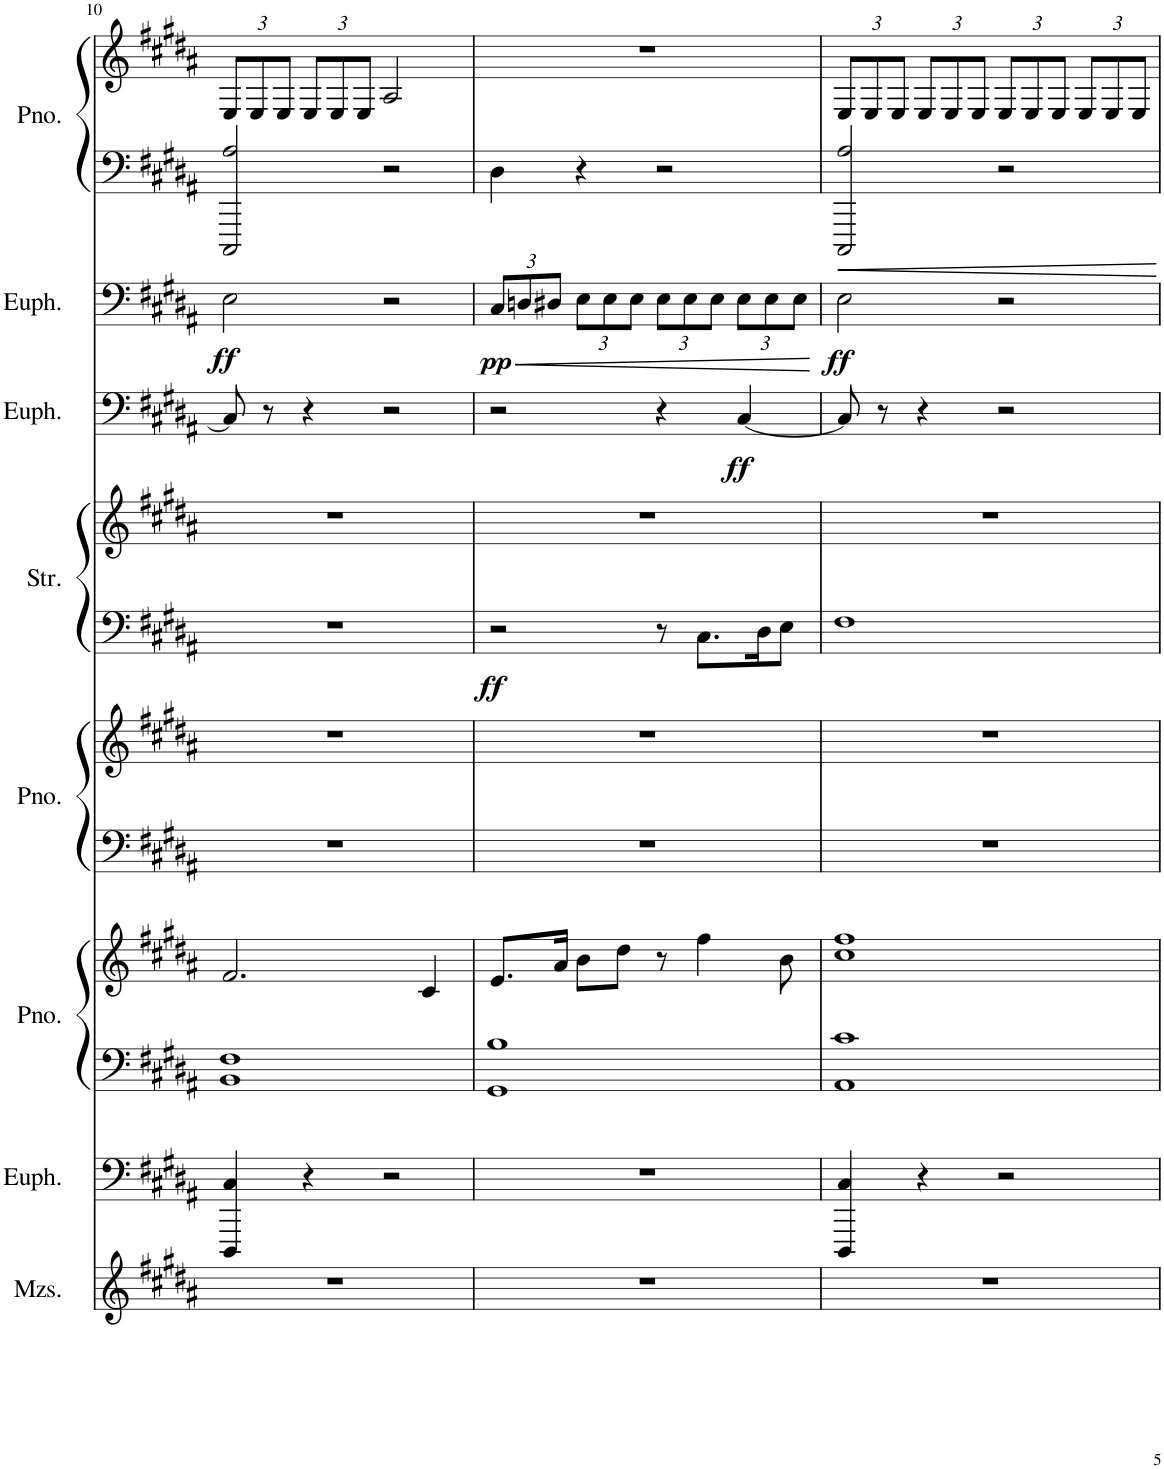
**kern	**kern	**kern	**kern	**kern	**kern	**kern	**kern	**dynam	**kern	**dynam	**kern	**dynam	**kern	**kern
*part8	*part7	*part6	*part6	*part5	*part5	*part4	*part4	*part4	*part3	*part3	*part2	*part2	*part1	*part1
*staff12	*staff11	*staff10	*staff9	*staff8	*staff7	*staff6	*staff5	*staff5/6	*staff4	*staff4	*staff3	*staff3	*staff2	*staff1
*I"Mezzo-soprano	*I"Euphonium	*I"Piano	*	*I"Piano	*	*I"Strings	*	*	*I"Euphonium	*	*I"Euphonium	*	*I"Piano	*
*I'Mzs.	*I'Euph.	*I'Pno.	*	*I'Pno.	*	*I'Str.	*	*	*I'Euph.	*	*I'Euph.	*	*I'Pno.	*
!!LO:PB:g=z
*clefG2	*clefF4	*clefF4	*clefG2	*clefF4	*clefG2	*clefF4	*clefG2	*	*clefF4	*	*clefF4	*	*clefF4	*clefG2
*k[f#c#g#d#a#]	*k[f#c#g#d#a#]	*k[f#c#g#d#a#]	*k[f#c#g#d#a#]	*k[f#c#g#d#a#]	*k[f#c#g#d#a#]	*k[f#c#g#d#a#]	*k[f#c#g#d#a#]	*	*k[f#c#g#d#a#]	*	*k[f#c#g#d#a#]	*	*k[f#c#g#d#a#]	*k[f#c#g#d#a#]
*M4/4	*M4/4	*M4/4	*M4/4	*M4/4	*M4/4	*M4/4	*M4/4	*	*M4/4	*	*M4/4	*	*M4/4	*M4/4
*	*	*	*	*	*	*	*	*	*	*	*	*	*	*Xbrackettup
=10	=10	=10	=10	=10	=10	=10	=10	=10	=10	=10	=10	=10	=10	=10
!	!	!	!	!	!	!	!	!	!	!	!	!LO:DY:b	!	!
1r	4DDD#/ 4C#/	1BB 1F#	2.f#/	1r	1r	1r	1r	.	8C#/]	.	2E\	ff	2CCC#/ 2A#/	12E/L
.	.	.	.	.	.	.	.	.	.	.	.	.	.	12E/
.	.	.	.	.	.	.	.	.	8r	.	.	.	.	.
.	.	.	.	.	.	.	.	.	.	.	.	.	.	12E/J
.	4r	.	.	.	.	.	.	.	4r	.	.	.	.	12E/L
.	.	.	.	.	.	.	.	.	.	.	.	.	.	12E/
.	.	.	.	.	.	.	.	.	.	.	.	.	.	12E/J
.	2r	.	.	.	.	.	.	.	2r	.	2r	.	2r	2A#/
.	.	.	4c#/	.	.	.	.	.	.	.	.	.	.	.
=11	=11	=11	=11	=11	=11	=11	=11	=11	=11	=11	=11	=11	=11	=11
*	*	*	*	*	*	*	*	*	*	*	*Xbrackettup	*	*	*
!	!	!	!	!	!	!	!	!LO:DY:b=2	!	!	!	!LO:HP:b	!	!
!	!	!	!	!	!	!	!	!	!	!	!	!LO:DY:n=1:b	!	!
1r	1r	1GG# 1B	8.e/L	1r	1r	2r	1r	ff	2r	.	12C#/L	< pp	4D#\	1r
.	.	.	.	.	.	.	.	.	.	.	12Dn/	.	.	.
.	.	.	.	.	.	.	.	.	.	.	12D#X/J	.	.	.
.	.	.	16a#/Jk	.	.	.	.	.	.	.	.	.	.	.
.	.	.	8b\L	.	.	.	.	.	.	.	12E\L	.	4r	.
.	.	.	.	.	.	.	.	.	.	.	12E\	.	.	.
.	.	.	8dd#\J	.	.	.	.	.	.	.	.	.	.	.
.	.	.	.	.	.	.	.	.	.	.	12E\J	.	.	.
.	.	.	8r	.	.	8r	.	.	4r	.	12E\L	.	2r	.
.	.	.	.	.	.	.	.	.	.	.	12E\	.	.	.
.	.	.	4ff#\	.	.	8.C#\L	.	.	.	.	.	.	.	.
.	.	.	.	.	.	.	.	.	.	.	12E\J	.	.	.
!	!	!	!	!	!	!	!	!	!	!LO:DY:b	!	!	!	!
.	.	.	.	.	.	.	.	.	[4C#/	ff	12E\L	.	.	.
.	.	.	.	.	.	16D#\K	.	.	.	.	.	.	.	.
.	.	.	.	.	.	.	.	.	.	.	12E\	.	.	.
.	.	.	8b\	.	.	8E\J	.	.	.	.	.	.	.	.
.	.	.	.	.	.	.	.	.	.	.	12E\J	.	.	.
.	.	.	.	.	.	.	.	.	.	.	.	[	.	.
=12	=12	=12	=12	=12	=12	=12	=12	=12	=12	=12	=12	=12	=12	=12
!	!	!	!	!	!	!	!	!	!	!	!	!LO:DY:b	!	!
1r	4DDD#/ 4C#/	1AA# 1c#	1cc# 1ff#	1r	1r	1F#	1r	.	8C#/]	.	2E\	ff	2CCC#/ 2A#/	12E/L
.	.	.	.	.	.	.	.	.	.	.	.	.	.	12E/
.	.	.	.	.	.	.	.	.	8r	.	.	.	.	.
.	.	.	.	.	.	.	.	.	.	.	.	.	.	12E/J
.	4r	.	.	.	.	.	.	.	4r	.	.	.	.	12E/L
.	.	.	.	.	.	.	.	.	.	.	.	.	.	12E/
.	.	.	.	.	.	.	.	.	.	.	.	.	.	12E/J
.	2r	.	.	.	.	.	.	.	2r	.	2r	.	2r	12E/L
.	.	.	.	.	.	.	.	.	.	.	.	.	.	12E/
.	.	.	.	.	.	.	.	.	.	.	.	.	.	12E/J
.	.	.	.	.	.	.	.	.	.	.	.	.	.	12E/L
.	.	.	.	.	.	.	.	.	.	.	.	.	.	12E/
.	.	.	.	.	.	.	.	.	.	.	.	.	.	12E/J
=	=	=	=	=	=	=	=	=	=	=	=	=	=	=
*-	*-	*-	*-	*-	*-	*-	*-	*-	*-	*-	*-	*-	*-	*-
